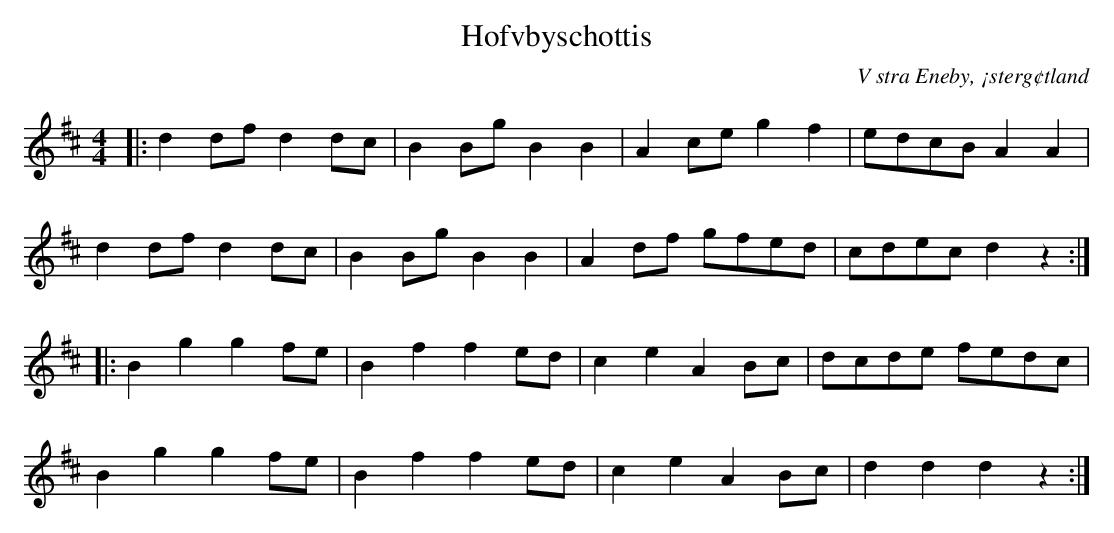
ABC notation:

X:1
T:Hofvbyschottis
O:V stra Eneby, ¡sterg¢tland
M:4/4
L:1/8
K:D
|: d2dfd2dc | B2BgB2B2 | A2ceg2f2 | edcBA2A2 |
   d2dfd2dc | B2BgB2B2 | A2df gfed | cdecd2z2:|
|: B2g2g2fe | B2f2f2ed | c2e2A2Bc | dcde fedc |
   B2g2g2fe | B2f2f2ed | c2e2A2Bc | d2d2d2z2:|
